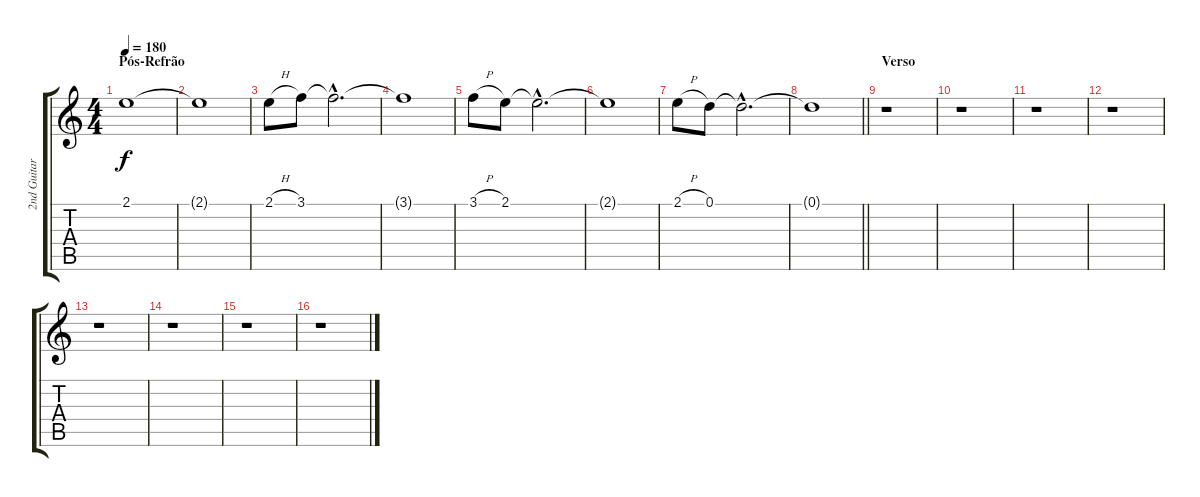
\track ("2nd Guitar" "2nd Guitar") {instrument distortionguitar}
\staff {score tabs}
\tuning (D4 A3 F3 C3 G2 C2) {hide}
\ts (4 4)
\section ("" "Pós-Refrão")
\tempo 180
\clef g2
\ks c
2.1.1{dy f} |
2.1{t}.1 |
2.1{h}.8 3.1.8 3.1{hac t}.2{d} |
3.1{t}.1 |
3.1{h}.8 2.1.8 2.1{hac t}.2{d} |
2.1{t}.1 |
2.1{h}.8 0.1.8 0.1{hac t}.2{d} |
\barLineRight lightlight
0.1{t}.1 |
\section ("" "Verso")
r.1 |
r.1 |
r.1 |
r.1 |
r.1 |
r.1 |
r.1 |
r.1
